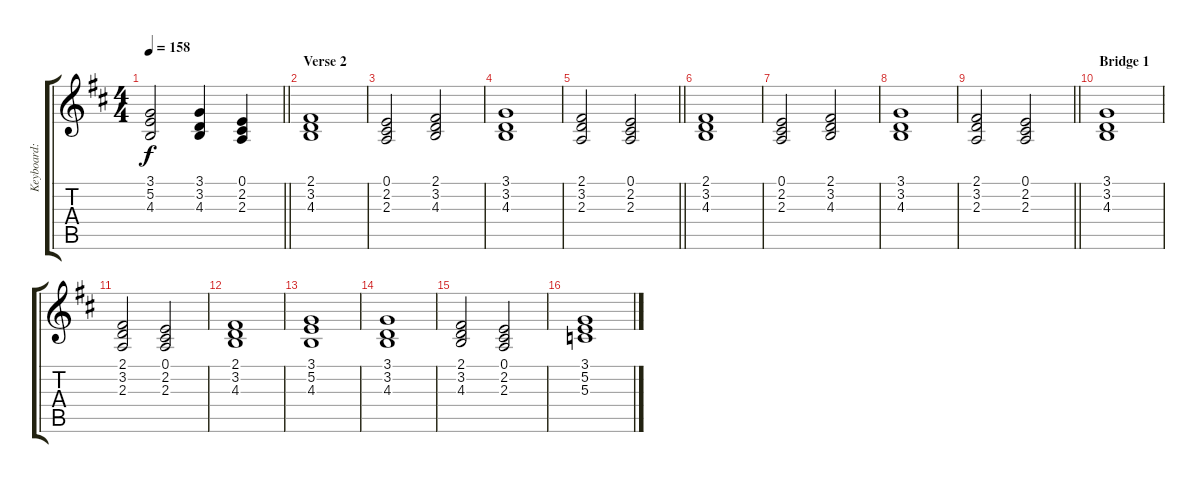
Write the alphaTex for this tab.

\track ("Keyboard: Magnus Winterguild" "Keyboard: ") {instrument stringensemble1}
\staff {score tabs}
\tuning (E4 B3 G3 D3 A2 E2) {hide}
\ts (4 4)
\tempo 158
\clef g2
\barLineRight lightlight
\ks bminor
(3.1 5.2 4.3).2{dy f} (3.1 3.2 4.3).4 (0.1 2.2 2.3).4 |
\section ("" "Verse 2")
(2.1 3.2 4.3).1 |
(0.1 2.2 2.3).2 (2.1 3.2 4.3).2 |
(3.1 3.2 4.3).1 |
\barLineRight lightlight
(2.1 3.2 2.3).2 (0.1 2.2 2.3).2 |
(2.1 3.2 4.3).1 |
(0.1 2.2 2.3).2 (2.1 3.2 4.3).2 |
(3.1 3.2 4.3).1 |
\barLineRight lightlight
(2.1 3.2 2.3).2 (0.1 2.2 2.3).2 |
\section ("" "Bridge 1")
(3.1 3.2 4.3).1 |
(2.1 3.2 2.3).2 (0.1 2.2 2.3).2 |
(2.1 3.2 4.3).1 |
(3.1 5.2 4.3).1 |
(3.1 3.2 4.3).1 |
(2.1 3.2 4.3).2 (0.1 2.2 2.3).2 |
(3.1 5.2 5.3).1
